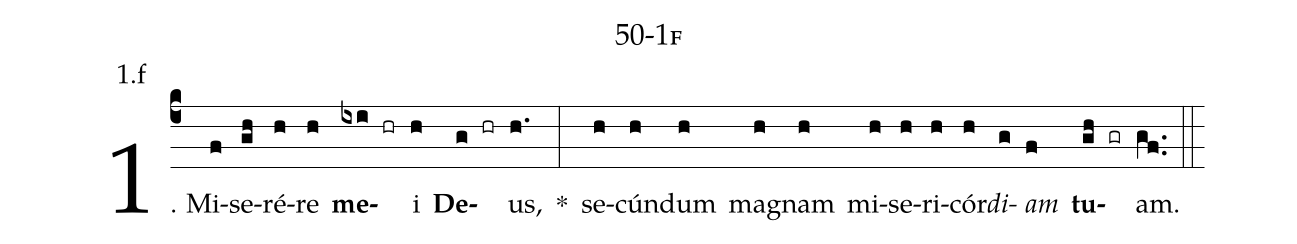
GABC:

name: 50-1f;
annotation: 1.f;
%%
(c4)1. Mi(f)se(gh)ré(h)re(h) <b>me</b>(ixi hr)i(h) <b>De</b>(g hr)us,(h.) *(:) se(h)cún(h)dum(h) ma(h)gnam(h) mi(h)se(h)ri(h)cór(h)<i>di</i>(g)<i>am</i>(f) <b>tu</b>(gh gr)am.(gf..) (::)
